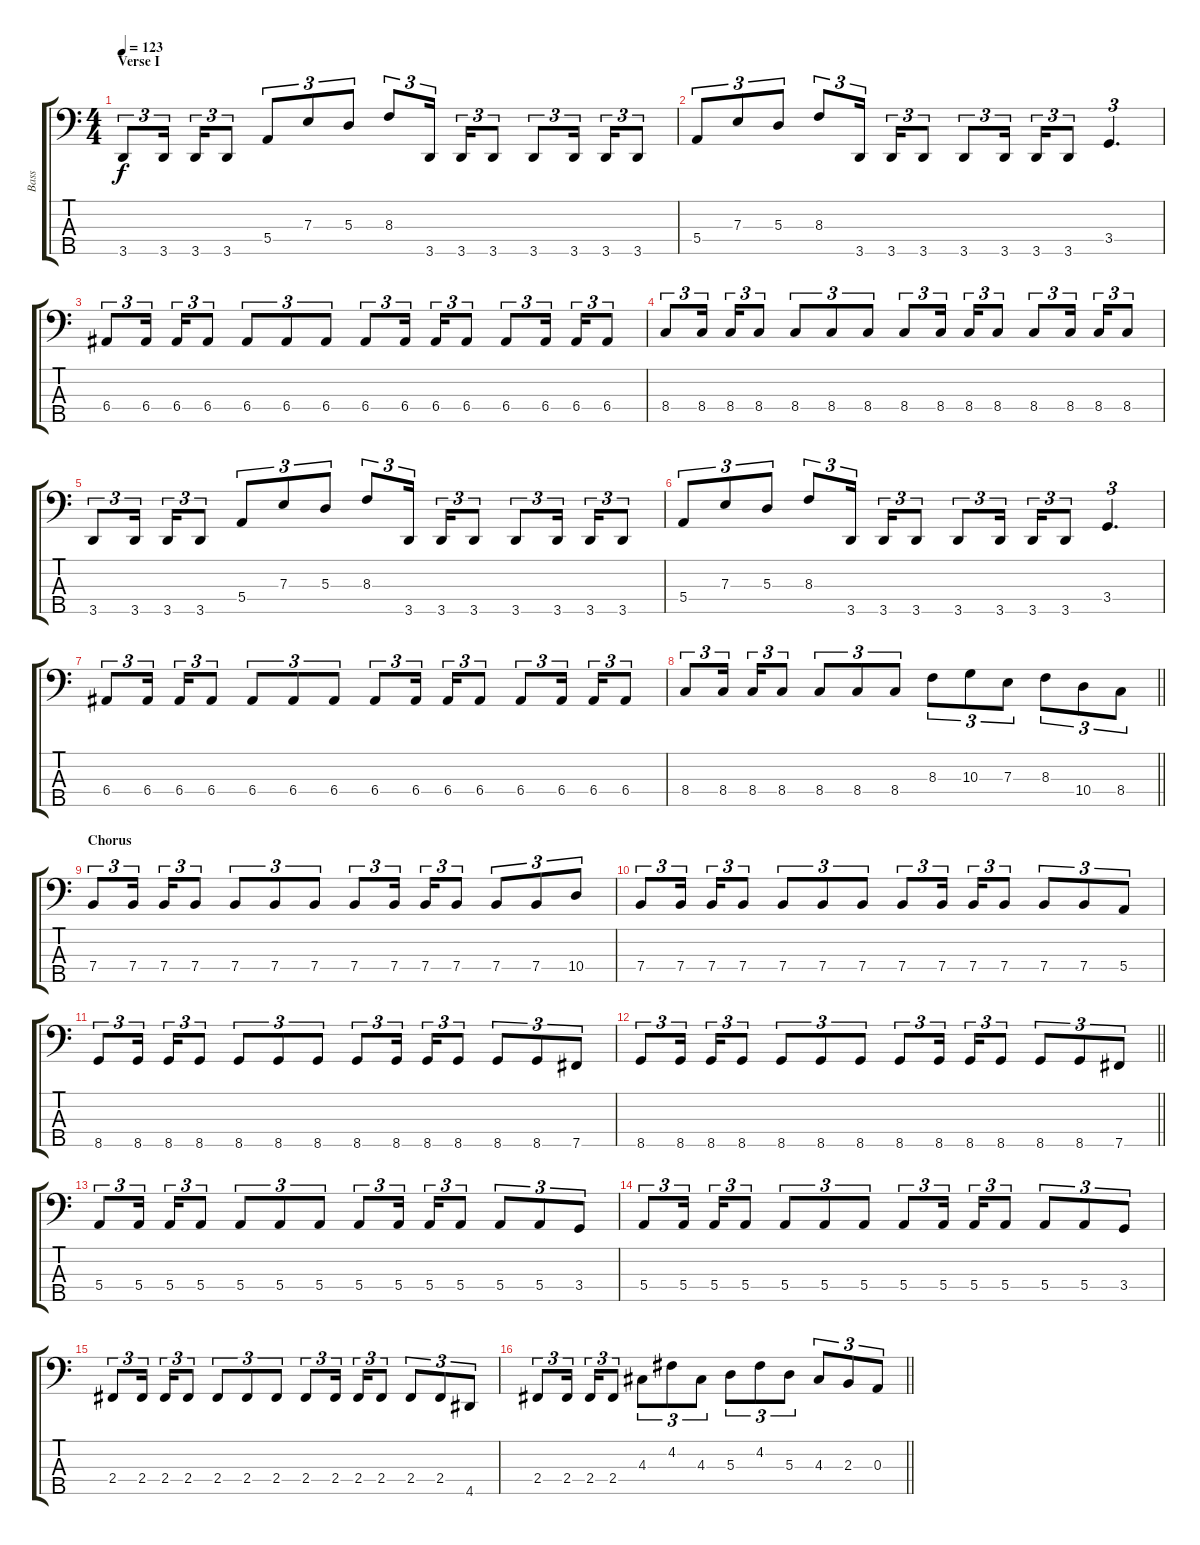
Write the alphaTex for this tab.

\track ("Bass" "Bass") {instrument electricbassfinger}
\staff {score tabs}
\tuning (G2 D2 A1 E1 B0) {hide}
\ts (4 4)
\section ("" "Verse I")
\tempo 123
\clef f4
\ks c
3.5.8{tu (3 2) dy f} 3.5.16{tu (3 2) beam splitsecondary} 3.5.16{tu (3 2)} 3.5.8{tu (3 2)} 5.4.8{tu (3 2)} 7.3.8{tu (3 2)} 5.3.8{tu (3 2)} 8.3.8{tu (3 2)} 3.5.16{tu (3 2) beam splitsecondary} 3.5.16{tu (3 2)} 3.5.8{tu (3 2)} 3.5.8{tu (3 2)} 3.5.16{tu (3 2) beam splitsecondary} 3.5.16{tu (3 2)} 3.5.8{tu (3 2)} |
5.4.8{tu (3 2)} 7.3.8{tu (3 2)} 5.3.8{tu (3 2)} 8.3.8{tu (3 2)} 3.5.16{tu (3 2) beam splitsecondary} 3.5.16{tu (3 2)} 3.5.8{tu (3 2)} 3.5.8{tu (3 2)} 3.5.16{tu (3 2) beam splitsecondary} 3.5.16{tu (3 2)} 3.5.8{tu (3 2)} 3.4.4{d tu (3 2)} |
6.4.8{tu (3 2)} 6.4.16{tu (3 2) beam splitsecondary} 6.4.16{tu (3 2)} 6.4.8{tu (3 2)} 6.4.8{tu (3 2)} 6.4.8{tu (3 2)} 6.4.8{tu (3 2)} 6.4.8{tu (3 2)} 6.4.16{tu (3 2) beam splitsecondary} 6.4.16{tu (3 2)} 6.4.8{tu (3 2)} 6.4.8{tu (3 2)} 6.4.16{tu (3 2) beam splitsecondary} 6.4.16{tu (3 2)} 6.4.8{tu (3 2)} |
8.4.8{tu (3 2)} 8.4.16{tu (3 2) beam splitsecondary} 8.4.16{tu (3 2)} 8.4.8{tu (3 2)} 8.4.8{tu (3 2)} 8.4.8{tu (3 2)} 8.4.8{tu (3 2)} 8.4.8{tu (3 2)} 8.4.16{tu (3 2) beam splitsecondary} 8.4.16{tu (3 2)} 8.4.8{tu (3 2)} 8.4.8{tu (3 2)} 8.4.16{tu (3 2) beam splitsecondary} 8.4.16{tu (3 2)} 8.4.8{tu (3 2)} |
3.5.8{tu (3 2)} 3.5.16{tu (3 2) beam splitsecondary} 3.5.16{tu (3 2)} 3.5.8{tu (3 2)} 5.4.8{tu (3 2)} 7.3.8{tu (3 2)} 5.3.8{tu (3 2)} 8.3.8{tu (3 2)} 3.5.16{tu (3 2) beam splitsecondary} 3.5.16{tu (3 2)} 3.5.8{tu (3 2)} 3.5.8{tu (3 2)} 3.5.16{tu (3 2) beam splitsecondary} 3.5.16{tu (3 2)} 3.5.8{tu (3 2)} |
5.4.8{tu (3 2)} 7.3.8{tu (3 2)} 5.3.8{tu (3 2)} 8.3.8{tu (3 2)} 3.5.16{tu (3 2) beam splitsecondary} 3.5.16{tu (3 2)} 3.5.8{tu (3 2)} 3.5.8{tu (3 2)} 3.5.16{tu (3 2) beam splitsecondary} 3.5.16{tu (3 2)} 3.5.8{tu (3 2)} 3.4.4{d tu (3 2)} |
6.4.8{tu (3 2)} 6.4.16{tu (3 2) beam splitsecondary} 6.4.16{tu (3 2)} 6.4.8{tu (3 2)} 6.4.8{tu (3 2)} 6.4.8{tu (3 2)} 6.4.8{tu (3 2)} 6.4.8{tu (3 2)} 6.4.16{tu (3 2) beam splitsecondary} 6.4.16{tu (3 2)} 6.4.8{tu (3 2)} 6.4.8{tu (3 2)} 6.4.16{tu (3 2) beam splitsecondary} 6.4.16{tu (3 2)} 6.4.8{tu (3 2)} |
\barLineRight lightlight
8.4.8{tu (3 2)} 8.4.16{tu (3 2) beam splitsecondary} 8.4.16{tu (3 2)} 8.4.8{tu (3 2)} 8.4.8{tu (3 2)} 8.4.8{tu (3 2)} 8.4.8{tu (3 2)} 8.3.8{tu (3 2)} 10.3.8{tu (3 2)} 7.3.8{tu (3 2)} 8.3.8{tu (3 2)} 10.4.8{tu (3 2)} 8.4.8{tu (3 2)} |
\section ("" "Chorus")
7.4.8{tu (3 2)} 7.4.16{tu (3 2) beam splitsecondary} 7.4.16{tu (3 2)} 7.4.8{tu (3 2)} 7.4.8{tu (3 2)} 7.4.8{tu (3 2)} 7.4.8{tu (3 2)} 7.4.8{tu (3 2)} 7.4.16{tu (3 2) beam splitsecondary} 7.4.16{tu (3 2)} 7.4.8{tu (3 2)} 7.4.8{tu (3 2)} 7.4.8{tu (3 2)} 10.4.8{tu (3 2)} |
7.4.8{tu (3 2)} 7.4.16{tu (3 2) beam splitsecondary} 7.4.16{tu (3 2)} 7.4.8{tu (3 2)} 7.4.8{tu (3 2)} 7.4.8{tu (3 2)} 7.4.8{tu (3 2)} 7.4.8{tu (3 2)} 7.4.16{tu (3 2) beam splitsecondary} 7.4.16{tu (3 2)} 7.4.8{tu (3 2)} 7.4.8{tu (3 2)} 7.4.8{tu (3 2)} 5.4.8{tu (3 2)} |
8.5.8{tu (3 2)} 8.5.16{tu (3 2) beam splitsecondary} 8.5.16{tu (3 2)} 8.5.8{tu (3 2)} 8.5.8{tu (3 2)} 8.5.8{tu (3 2)} 8.5.8{tu (3 2)} 8.5.8{tu (3 2)} 8.5.16{tu (3 2) beam splitsecondary} 8.5.16{tu (3 2)} 8.5.8{tu (3 2)} 8.5.8{tu (3 2)} 8.5.8{tu (3 2)} 7.5.8{tu (3 2)} |
\barLineRight lightlight
8.5.8{tu (3 2)} 8.5.16{tu (3 2) beam splitsecondary} 8.5.16{tu (3 2)} 8.5.8{tu (3 2)} 8.5.8{tu (3 2)} 8.5.8{tu (3 2)} 8.5.8{tu (3 2)} 8.5.8{tu (3 2)} 8.5.16{tu (3 2) beam splitsecondary} 8.5.16{tu (3 2)} 8.5.8{tu (3 2)} 8.5.8{tu (3 2)} 8.5.8{tu (3 2)} 7.5.8{tu (3 2)} |
5.4.8{tu (3 2)} 5.4.16{tu (3 2) beam splitsecondary} 5.4.16{tu (3 2)} 5.4.8{tu (3 2)} 5.4.8{tu (3 2)} 5.4.8{tu (3 2)} 5.4.8{tu (3 2)} 5.4.8{tu (3 2)} 5.4.16{tu (3 2) beam splitsecondary} 5.4.16{tu (3 2)} 5.4.8{tu (3 2)} 5.4.8{tu (3 2)} 5.4.8{tu (3 2)} 3.4.8{tu (3 2)} |
5.4.8{tu (3 2)} 5.4.16{tu (3 2) beam splitsecondary} 5.4.16{tu (3 2)} 5.4.8{tu (3 2)} 5.4.8{tu (3 2)} 5.4.8{tu (3 2)} 5.4.8{tu (3 2)} 5.4.8{tu (3 2)} 5.4.16{tu (3 2) beam splitsecondary} 5.4.16{tu (3 2)} 5.4.8{tu (3 2)} 5.4.8{tu (3 2)} 5.4.8{tu (3 2)} 3.4.8{tu (3 2)} |
2.4.8{tu (3 2)} 2.4.16{tu (3 2) beam splitsecondary} 2.4.16{tu (3 2)} 2.4.8{tu (3 2)} 2.4.8{tu (3 2)} 2.4.8{tu (3 2)} 2.4.8{tu (3 2)} 2.4.8{tu (3 2)} 2.4.16{tu (3 2) beam splitsecondary} 2.4.16{tu (3 2)} 2.4.8{tu (3 2)} 2.4.8{tu (3 2)} 2.4.8{tu (3 2)} 4.5.8{tu (3 2)} |
\barLineRight lightlight
2.4.8{tu (3 2)} 2.4.16{tu (3 2) beam splitsecondary} 2.4.16{tu (3 2)} 2.4.8{tu (3 2)} 4.3.8{tu (3 2)} 4.2.8{tu (3 2)} 4.3.8{tu (3 2)} 5.3.8{tu (3 2)} 4.2.8{tu (3 2)} 5.3.8{tu (3 2)} 4.3.8{tu (3 2)} 2.3.8{tu (3 2)} 0.3.8{tu (3 2)}
